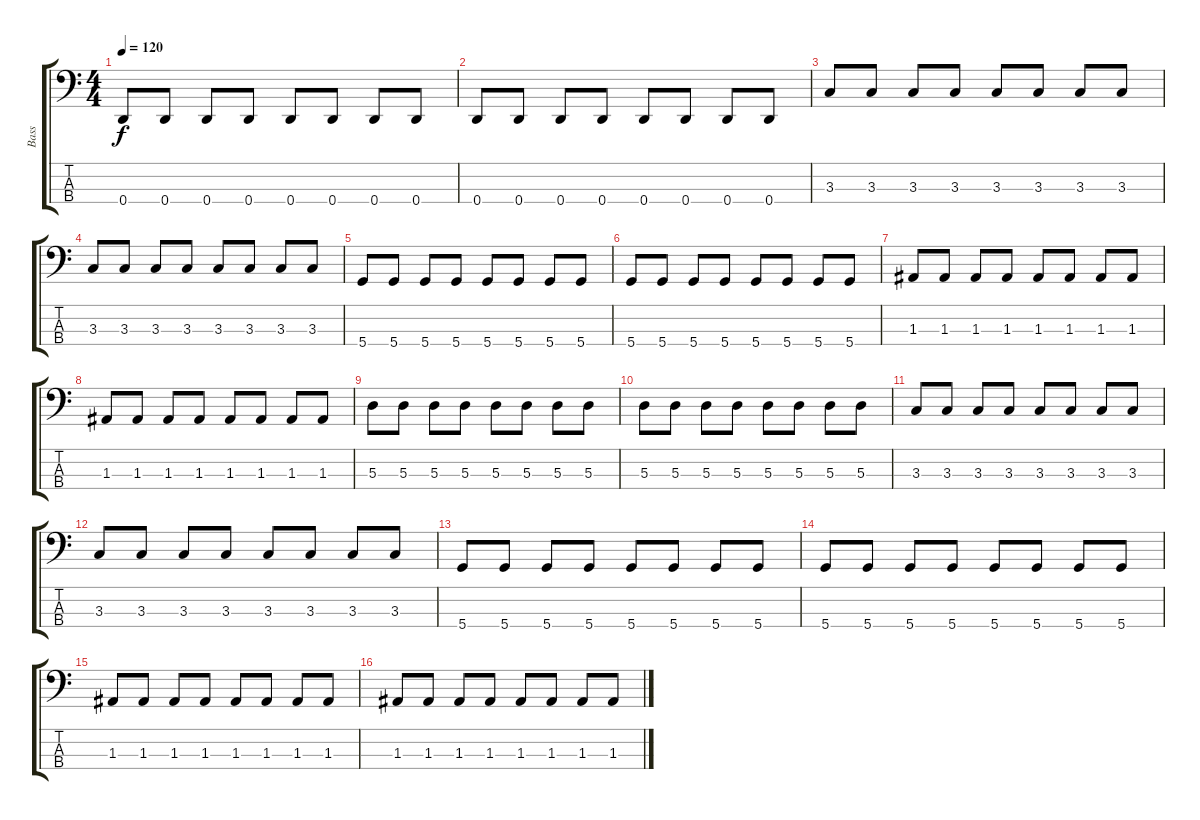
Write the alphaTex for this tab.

\track ("Bass" "Bass") {instrument electricbassfinger}
\staff {score tabs}
\tuning (G2 D2 A1 D1) {hide}
\ts (4 4)
\tempo 120
\clef f4
\ks c
0.4.8{dy f} 0.4.8 0.4.8 0.4.8 0.4.8 0.4.8 0.4.8 0.4.8 |
0.4.8 0.4.8 0.4.8 0.4.8 0.4.8 0.4.8 0.4.8 0.4.8 |
3.3.8 3.3.8 3.3.8 3.3.8 3.3.8 3.3.8 3.3.8 3.3.8 |
3.3.8 3.3.8 3.3.8 3.3.8 3.3.8 3.3.8 3.3.8 3.3.8 |
5.4.8 5.4.8 5.4.8 5.4.8 5.4.8 5.4.8 5.4.8 5.4.8 |
5.4.8 5.4.8 5.4.8 5.4.8 5.4.8 5.4.8 5.4.8 5.4.8 |
1.3.8 1.3.8 1.3.8 1.3.8 1.3.8 1.3.8 1.3.8 1.3.8 |
1.3.8 1.3.8 1.3.8 1.3.8 1.3.8 1.3.8 1.3.8 1.3.8 |
5.3.8 5.3.8 5.3.8 5.3.8 5.3.8 5.3.8 5.3.8 5.3.8 |
5.3.8 5.3.8 5.3.8 5.3.8 5.3.8 5.3.8 5.3.8 5.3.8 |
3.3.8 3.3.8 3.3.8 3.3.8 3.3.8 3.3.8 3.3.8 3.3.8 |
3.3.8 3.3.8 3.3.8 3.3.8 3.3.8 3.3.8 3.3.8 3.3.8 |
5.4.8 5.4.8 5.4.8 5.4.8 5.4.8 5.4.8 5.4.8 5.4.8 |
5.4.8 5.4.8 5.4.8 5.4.8 5.4.8 5.4.8 5.4.8 5.4.8 |
1.3.8 1.3.8 1.3.8 1.3.8 1.3.8 1.3.8 1.3.8 1.3.8 |
1.3.8 1.3.8 1.3.8 1.3.8 1.3.8 1.3.8 1.3.8 1.3.8
